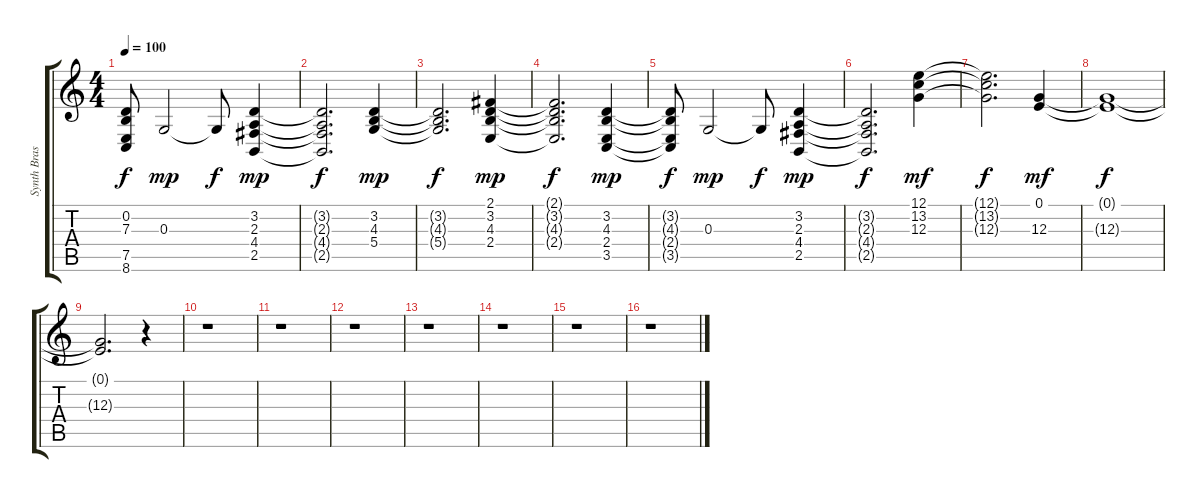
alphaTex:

\track ("Synth Brass" "Synth Bras") {instrument synthstrings1}
\staff {score tabs}
\tuning (E4 B3 G3 D3 A2 E2) {hide}
\ts (4 4)
\tempo 100
\clef g2
\ks c
(0.2{t} 7.3{t} 7.5{t} 8.6{t}).8{dy f} 0.3.2{dy mp} 0.3{t}.8{dy f} (3.2 2.3 4.4 2.5).4{dy mp} |
(3.2{t} 2.3{t} 4.4{t} 2.5{t}).2{d dy f} (3.2 4.3 5.4).4{dy mp} |
(3.2{t} 4.3{t} 5.4{t}).2{d dy f} (2.1 3.2 4.3 2.4).4{dy mp} |
(2.1{t} 3.2{t} 4.3{t} 2.4{t}).2{d dy f} (3.2 4.3 2.4 3.5).4{dy mp} |
(3.2{t} 4.3{t} 2.4{t} 3.5{t}).8{dy f} 0.3.2{dy mp} 0.3{t}.8{dy f} (3.2 2.3 4.4 2.5).4{dy mp} |
(3.2{t} 2.3{t} 4.4{t} 2.5{t}).2{d dy f} (12.1 13.2 12.3).4{dy mf} |
(12.1{t} 13.2{t} 12.3{t}).2{d dy f} (0.1 12.3).4{dy mf} |
(0.1{t} 12.3{t}).1{dy f} |
(0.1{t} 12.3{t}).2{d} r.4 |
r.1 |
r.1 |
r.1 |
r.1 |
r.1 |
r.1 |
r.1
